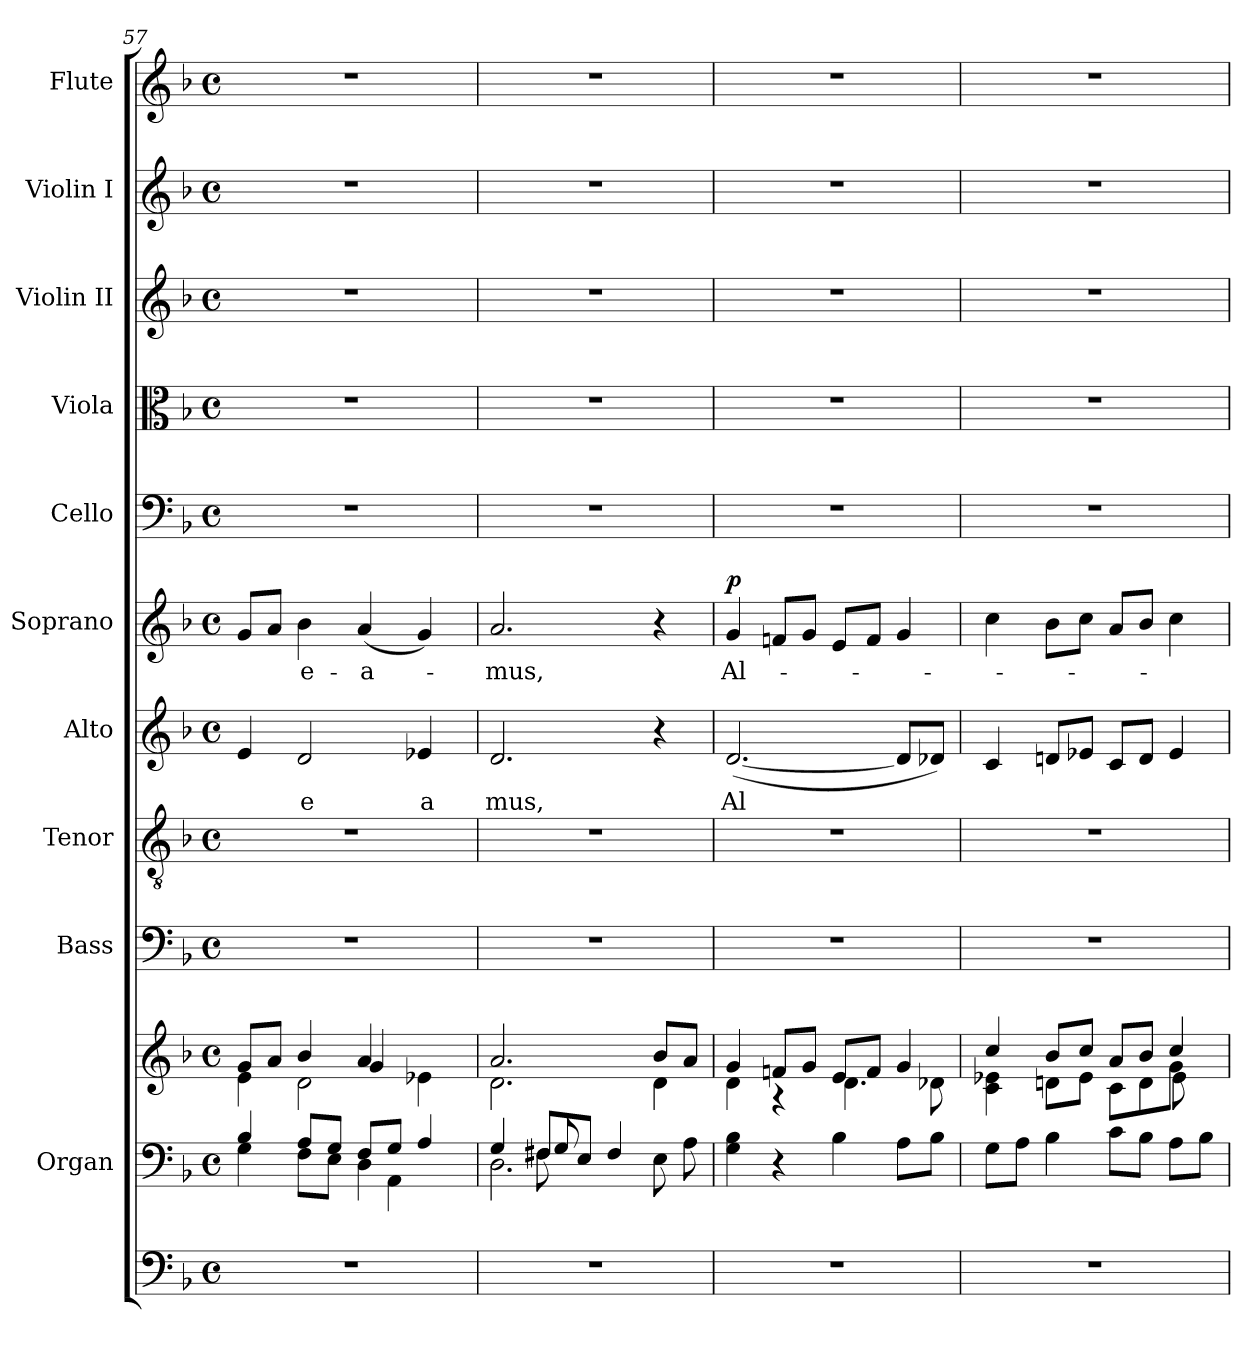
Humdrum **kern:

**kern	**kern	**kern	**kern	**kern	**kern	**text	**kern	**text	**dynam	**kern	**kern	**kern	**kern	**kern
*part11	*part10	*part10	*part9	*part8	*part7	*part7	*part6	*part6	*part6	*part5	*part4	*part3	*part2	*part1
*staff12	*staff11	*staff10	*staff9	*staff8	*staff7	*staff7	*staff6	*staff6	*staff6	*staff5	*staff4	*staff3	*staff2	*staff1
*	*I"Organ	*	*I"Bass	*I"Tenor	*I"Alto	*	*I"Soprano	*	*	*I"Cello	*I"Viola	*I"Violin II	*I"Violin I	*I"Flute
*	*	*	*	*	*	*	*	*	*	*	*I'Vla	*I'Vln	*I'Vln	*I'Fl
*clefF4	*clefF4	*clefG2	*clefF4	*clefGv2	*clefG2	*	*clefG2	*	*	*clefF4	*clefC3	*clefG2	*clefG2	*clefG2
*k[b-]	*k[b-]	*k[b-]	*k[b-]	*k[b-]	*k[b-]	*	*k[b-]	*	*	*k[b-]	*k[b-]	*k[b-]	*k[b-]	*k[b-]
*F:	*F:	*F:	*F:	*F:	*F:	*	*F:	*	*	*F:	*F:	*F:	*F:	*F:
*M4/4	*M4/4	*M4/4	*M4/4	*M4/4	*M4/4	*	*M4/4	*	*	*M4/4	*M4/4	*M4/4	*M4/4	*M4/4
*met(c)	*met(c)	*met(c)	*met(c)	*met(c)	*met(c)	*	*met(c)	*	*	*met(c)	*met(c)	*met(c)	*met(c)	*met(c)
=57	=57	=57	=57	=57	=57	=57	=57	=57	=57	=57	=57	=57	=57	=57
*	*^	*^	*	*	*	*	*	*	*	*	*	*	*	*
*	*	*^	*	*^	*	*	*	*	*	*	*	*	*	*	*	*
1r	4G\	4B-/	2ryy	8g/L	4e\	2ryy	1r	1r	4e/	.	8g/L	.	.	1r	1r	1r	1r	1r
.	.	.	.	8a/J	.	.	.	.	.	.	8a/J	.	.	.	.	.	.	.
!	!	!	!	!	!	!	!	!	!	!LO:LY:b	!	!LO:LY:b	!	!	!	!	!	!
.	8F\L	8A/L	.	4b-/	2d\	.	.	.	2d/	e	4b-\	-e-	.	.	.	.	.	.
.	8E\J	8G/J	.	.	.	.	.	.	.	.	.	.	.	.	.	.	.	.
!	!	!	!	!	!	!	!	!	!	!	!	!LO:LY:b	!	!	!	!	!	!
.	4D\	8F/L	8ryy	4a/	.	4g/	.	.	.	.	(<4a/	-a-	.	.	.	.	.	.
.	.	8G/J	4AA\	.	.	.	.	.	.	.	.	.	.	.	.	.	.	.
!	!	!	!	!	!	!	!	!	!	!LO:LY:b	!	!	!	!	!	!	!	!
.	4ryy	4A/	.	4e-X\	4ryy	4ryy	.	.	4e-X/	a	4g/)	.	.	.	.	.	.	.
.	.	.	8ryy	.	.	.	.	.	.	.	.	.	.	.	.	.	.	.
*	*	*	*	*	*v	*v	*	*	*	*	*	*	*	*	*	*	*	*
=58	=58	=58	=58	=58	=58	=58	=58	=58	=58	=58	=58	=58	=58	=58	=58	=58	=58
*	*	*	*^	*	*	*	*	*	*	*	*	*	*	*	*	*	*
!	!	!	!	!	!	!	!	!	!	!LO:LY:b	!	!LO:LY:b	!	!	!	!	!	!
1r	2.D\	4G/	4ryy	4ryy	2.d\	2.a/	1r	1r	2.d/	mus,	2.a/	-mus,	.	1r	1r	1r	1r	1r
.	.	8F#X/L	8F#\	8G/	.	.	.	.	.	.	.	.	.	.	.	.	.	.
.	.	8E/J	4.ryy	2ryy	.	.	.	.	.	.	.	.	.	.	.	.	.	.
.	.	4F#/	.	.	.	.	.	.	.	.	.	.	.	.	.	.	.	.
.	4ryy	4ryy	8E\	.	4d\	8b-/L	.	.	4r	.	4r	.	.	.	.	.	.	.
.	.	.	8ryy	8A\	.	8a/J	.	.	.	.	.	.	.	.	.	.	.	.
=59	=59	=59	=59	=59	=59	=59	=59	=59	=59	=59	=59	=59	=59	=59	=59	=59	=59	=59
!	!	!	!	!	!	!	!	!	!	!LO:LY:b	!	!LO:LY:b	!LO:DY:a	!	!	!	!	!
*	*v	*v	*v	*v	*	*	*	*	*	*	*	*	*	*	*	*	*	*
1r	4G\ 4B-\	4g/	4d\	1r	1r	(<[<2.d/	Al	4g/	Al-	p	1r	1r	1r	1r	1r
.	4r	8fn/L	4rG	.	.	.	.	8fn/L	.	.	.	.	.	.	.
.	.	8g/J	.	.	.	.	.	8g/J	.	.	.	.	.	.	.
.	4B-\	8e/L	4.d\	.	.	.	.	8e/L	.	.	.	.	.	.	.
.	.	8f/J	.	.	.	.	.	8f/J	.	.	.	.	.	.	.
.	8A\L	4g/	.	.	.	8d/L]	.	4g/	.	.	.	.	.	.	.
.	8B-\J	.	8d-X\	.	.	8d-X/J)	.	.	.	.	.	.	.	.	.
!!LO:PB:g=z
=60	=60	=60	=60	=60	=60	=60	=60	=60	=60	=60	=60	=60	=60	=60	=60
*	*	*	*^	*	*	*	*	*	*	*	*	*	*	*	*
1r	8G\L	4c\ 4e-X\	4cc/	2.ryy	1r	1r	4c/	.	4cc\	.	.	1r	1r	1r	1r	1r
.	8A\J	.	.	.	.	.	.	.	.	.	.	.	.	.	.	.
.	4B-\	8dn\L	8b-/L	.	.	.	8dn/L	.	8b-\L	.	.	.	.	.	.	.
.	.	8e-\J	8cc/J	.	.	.	8e-X/J	.	8cc\J	.	.	.	.	.	.	.
.	8c\L	8c\L	8a/L	.	.	.	8c/L	.	8a/L	.	.	.	.	.	.	.
.	8B-\J	8d\	8b-/J	.	.	.	8d/J	.	8b-/J	.	.	.	.	.	.	.
.	8A\L	8g\J	8e-\	4cc/	.	.	4e-/	.	4cc\	.	.	.	.	.	.	.
.	8B-\J	8ryy	8ryy	.	.	.	.	.	.	.	.	.	.	.	.	.
*	*	*v	*v	*v	*	*	*	*	*	*	*	*	*	*	*	*
=	=	=	=	=	=	=	=	=	=	=	=	=	=	=
*-	*-	*-	*-	*-	*-	*-	*-	*-	*-	*-	*-	*-	*-	*-
